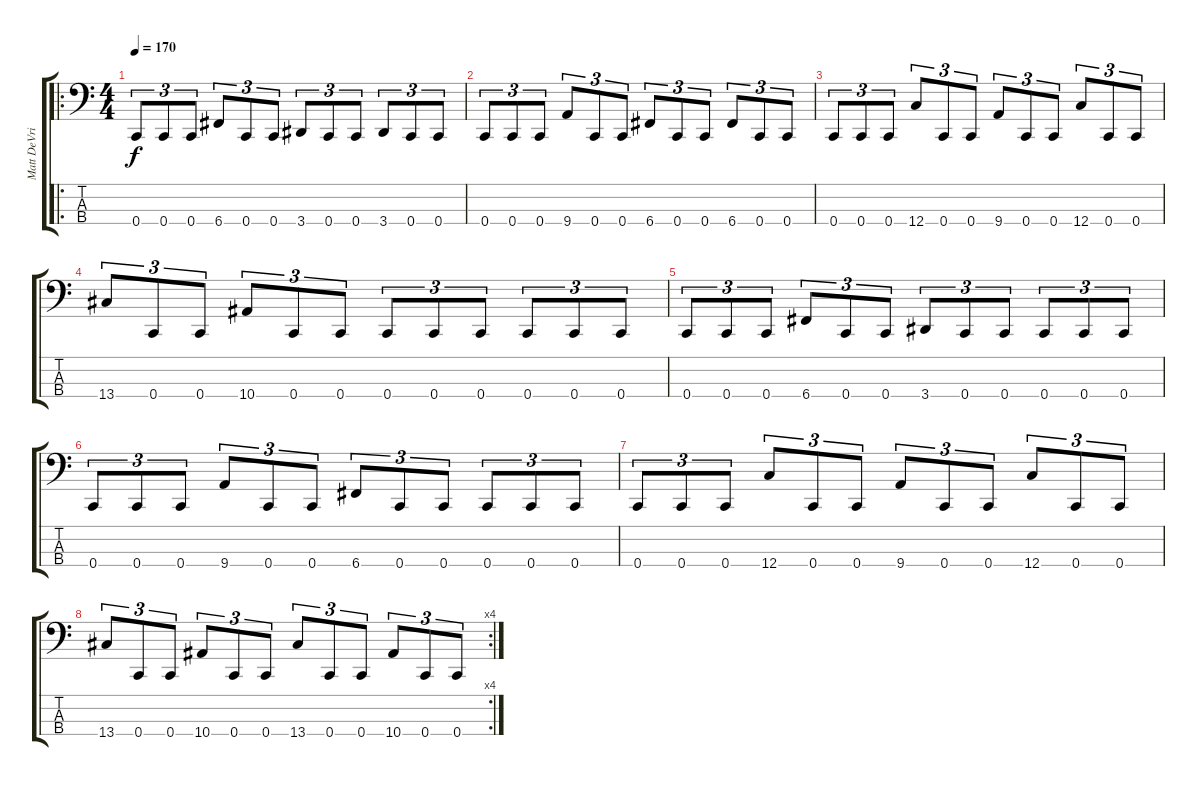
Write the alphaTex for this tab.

\track ("Matt DeVries" "Matt DeVri") {instrument electricbassfinger}
\staff {score tabs}
\tuning (Eb2 Bb1 F1 C1) {hide}
\ro
\ts (4 4)
\tempo 170
\clef f4
\ks c
0.4.8{tu (3 2) dy f} 0.4.8{tu (3 2)} 0.4.8{tu (3 2)} 6.4.8{tu (3 2)} 0.4.8{tu (3 2)} 0.4.8{tu (3 2)} 3.4.8{tu (3 2)} 0.4.8{tu (3 2)} 0.4.8{tu (3 2)} 3.4.8{tu (3 2)} 0.4.8{tu (3 2)} 0.4.8{tu (3 2)} |
0.4.8{tu (3 2)} 0.4.8{tu (3 2)} 0.4.8{tu (3 2)} 9.4.8{tu (3 2)} 0.4.8{tu (3 2)} 0.4.8{tu (3 2)} 6.4.8{tu (3 2)} 0.4.8{tu (3 2)} 0.4.8{tu (3 2)} 6.4.8{tu (3 2)} 0.4.8{tu (3 2)} 0.4.8{tu (3 2)} |
0.4.8{tu (3 2)} 0.4.8{tu (3 2)} 0.4.8{tu (3 2)} 12.4.8{tu (3 2)} 0.4.8{tu (3 2)} 0.4.8{tu (3 2)} 9.4.8{tu (3 2)} 0.4.8{tu (3 2)} 0.4.8{tu (3 2)} 12.4.8{tu (3 2)} 0.4.8{tu (3 2)} 0.4.8{tu (3 2)} |
13.4.8{tu (3 2)} 0.4.8{tu (3 2)} 0.4.8{tu (3 2)} 10.4.8{tu (3 2)} 0.4.8{tu (3 2)} 0.4.8{tu (3 2)} 0.4.8{tu (3 2)} 0.4.8{tu (3 2)} 0.4.8{tu (3 2)} 0.4.8{tu (3 2)} 0.4.8{tu (3 2)} 0.4.8{tu (3 2)} |
0.4.8{tu (3 2)} 0.4.8{tu (3 2)} 0.4.8{tu (3 2)} 6.4.8{tu (3 2)} 0.4.8{tu (3 2)} 0.4.8{tu (3 2)} 3.4.8{tu (3 2)} 0.4.8{tu (3 2)} 0.4.8{tu (3 2)} 0.4.8{tu (3 2)} 0.4.8{tu (3 2)} 0.4.8{tu (3 2)} |
0.4.8{tu (3 2)} 0.4.8{tu (3 2)} 0.4.8{tu (3 2)} 9.4.8{tu (3 2)} 0.4.8{tu (3 2)} 0.4.8{tu (3 2)} 6.4.8{tu (3 2)} 0.4.8{tu (3 2)} 0.4.8{tu (3 2)} 0.4.8{tu (3 2)} 0.4.8{tu (3 2)} 0.4.8{tu (3 2)} |
0.4.8{tu (3 2)} 0.4.8{tu (3 2)} 0.4.8{tu (3 2)} 12.4.8{tu (3 2)} 0.4.8{tu (3 2)} 0.4.8{tu (3 2)} 9.4.8{tu (3 2)} 0.4.8{tu (3 2)} 0.4.8{tu (3 2)} 12.4.8{tu (3 2)} 0.4.8{tu (3 2)} 0.4.8{tu (3 2)} |
\rc 4
13.4.8{tu (3 2)} 0.4.8{tu (3 2)} 0.4.8{tu (3 2)} 10.4.8{tu (3 2)} 0.4.8{tu (3 2)} 0.4.8{tu (3 2)} 13.4.8{tu (3 2)} 0.4.8{tu (3 2)} 0.4.8{tu (3 2)} 10.4.8{tu (3 2)} 0.4.8{tu (3 2)} 0.4.8{tu (3 2)}
